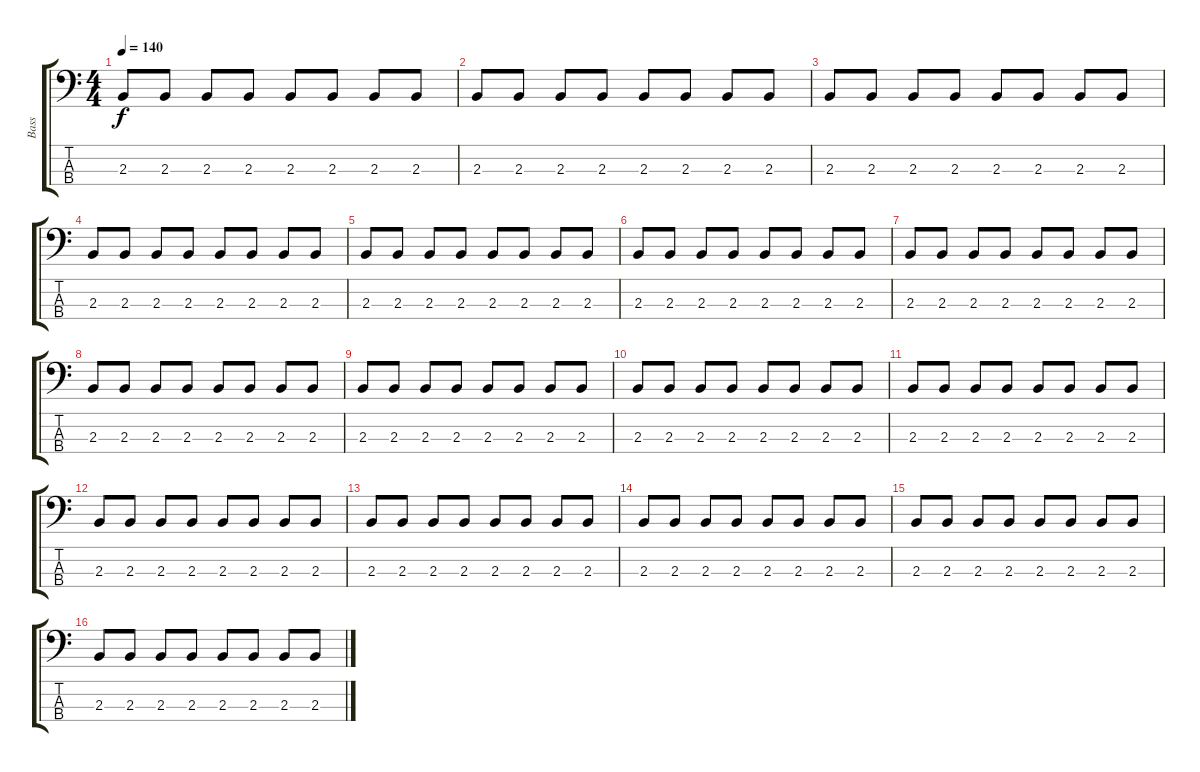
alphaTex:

\track ("Bass" "Bass") {instrument electricbassfinger}
\staff {score tabs}
\tuning (G2 D2 A1 D1) {hide}
\ts (4 4)
\tempo 140
\clef f4
\ks c
2.3.8{dy f} 2.3.8 2.3.8 2.3.8 2.3.8 2.3.8 2.3.8 2.3.8 |
2.3.8 2.3.8 2.3.8 2.3.8 2.3.8 2.3.8 2.3.8 2.3.8 |
2.3.8 2.3.8 2.3.8 2.3.8 2.3.8 2.3.8 2.3.8 2.3.8 |
2.3.8 2.3.8 2.3.8 2.3.8 2.3.8 2.3.8 2.3.8 2.3.8 |
2.3.8 2.3.8 2.3.8 2.3.8 2.3.8 2.3.8 2.3.8 2.3.8 |
2.3.8 2.3.8 2.3.8 2.3.8 2.3.8 2.3.8 2.3.8 2.3.8 |
2.3.8 2.3.8 2.3.8 2.3.8 2.3.8 2.3.8 2.3.8 2.3.8 |
2.3.8 2.3.8 2.3.8 2.3.8 2.3.8 2.3.8 2.3.8 2.3.8 |
2.3.8 2.3.8 2.3.8 2.3.8 2.3.8 2.3.8 2.3.8 2.3.8 |
2.3.8 2.3.8 2.3.8 2.3.8 2.3.8 2.3.8 2.3.8 2.3.8 |
2.3.8 2.3.8 2.3.8 2.3.8 2.3.8 2.3.8 2.3.8 2.3.8 |
2.3.8 2.3.8 2.3.8 2.3.8 2.3.8 2.3.8 2.3.8 2.3.8 |
2.3.8 2.3.8 2.3.8 2.3.8 2.3.8 2.3.8 2.3.8 2.3.8 |
2.3.8 2.3.8 2.3.8 2.3.8 2.3.8 2.3.8 2.3.8 2.3.8 |
2.3.8 2.3.8 2.3.8 2.3.8 2.3.8 2.3.8 2.3.8 2.3.8 |
2.3.8 2.3.8 2.3.8 2.3.8 2.3.8 2.3.8 2.3.8 2.3.8
